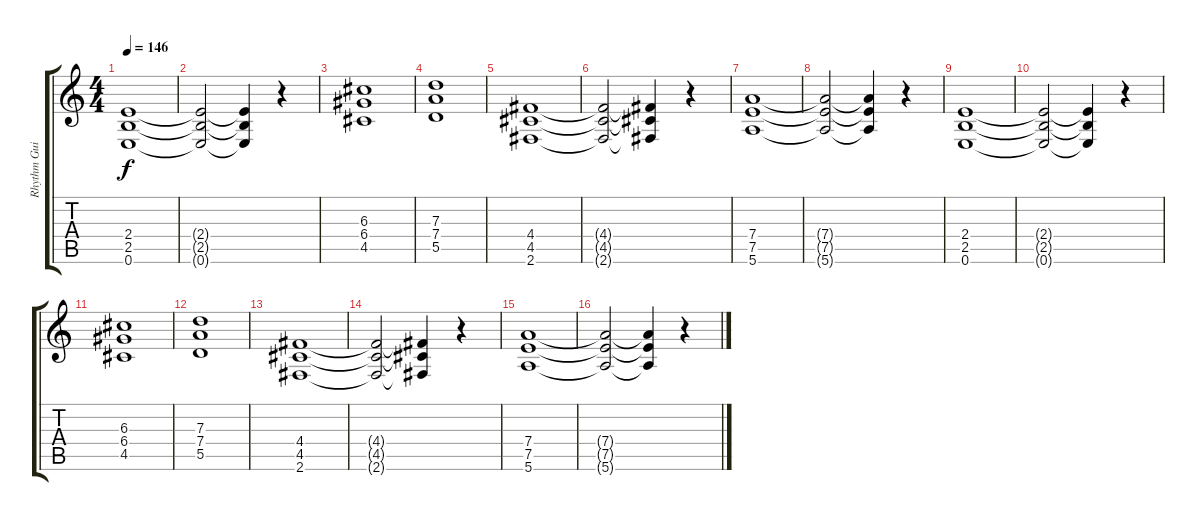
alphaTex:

\track ("Rhythm Guitar" "Rhythm Gui") {instrument overdrivenguitar}
\staff {score tabs}
\tuning (E4 B3 G3 D3 A2 E2) {hide}
\ts (4 4)
\tempo 146
\clef g2
\ks c
(2.4 2.5 0.6).1{dy f} |
(2.4{t} 2.5{t} 0.6{t}).2 (2.4{t} 2.5{t} 0.6{t}).4 r.4 |
(6.3 6.4 4.5).1 |
(7.3 7.4 5.5).1 |
(4.4 4.5 2.6).1 |
(4.4{t} 4.5{t} 2.6{t}).2 (4.4{t} 4.5{t} 2.6{t}).4 r.4 |
(7.4 7.5 5.6).1 |
(7.4{t} 7.5{t} 5.6{t}).2 (7.4{t} 7.5{t} 5.6{t}).4 r.4 |
(2.4 2.5 0.6).1 |
(2.4{t} 2.5{t} 0.6{t}).2 (2.4{t} 2.5{t} 0.6{t}).4 r.4 |
(6.3 6.4 4.5).1 |
(7.3 7.4 5.5).1 |
(4.4 4.5 2.6).1 |
(4.4{t} 4.5{t} 2.6{t}).2 (4.4{t} 4.5{t} 2.6{t}).4 r.4 |
(7.4 7.5 5.6).1 |
(7.4{t} 7.5{t} 5.6{t}).2 (7.4{t} 7.5{t} 5.6{t}).4 r.4
